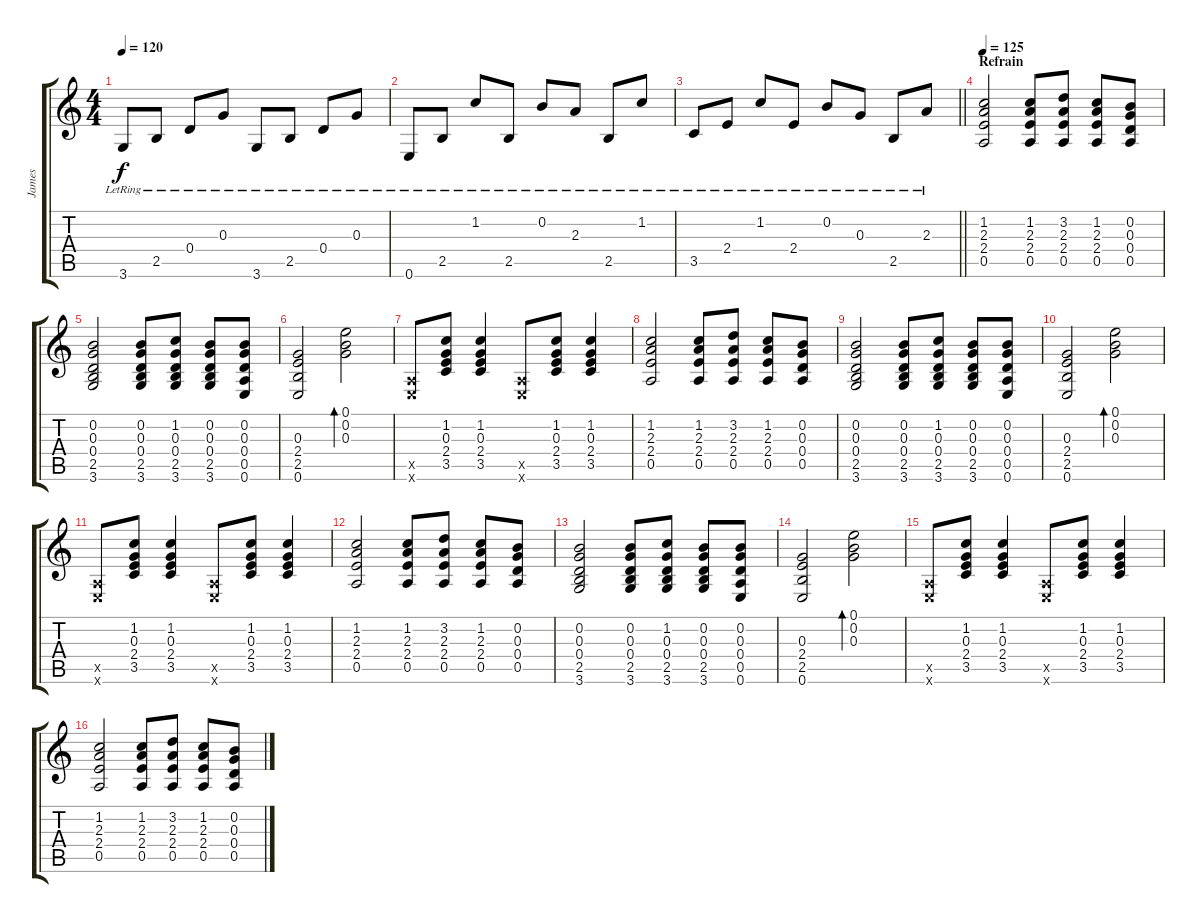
\track ("James" "James") {instrument acousticguitarsteel}
\staff {score tabs}
\tuning (E4 B3 G3 D3 A2 E2) {hide}
\ts (4 4)
\tempo 120
\clef g2
\ks c
3.6{lr}.8{dy f} 2.5{lr}.8 0.4{lr}.8 0.3{lr}.8 3.6{lr}.8 2.5{lr}.8 0.4{lr}.8 0.3{lr}.8 |
0.6{lr}.8 2.5{lr}.8 1.2{lr}.8 2.5{lr}.8 0.2{lr}.8 2.3{lr}.8 2.5{lr}.8 1.2{lr}.8 |
\barLineRight lightlight
3.5{lr}.8 2.4{lr}.8 1.2{lr}.8 2.4{lr}.8 0.2{lr}.8 0.3{lr}.8 2.5{lr}.8 2.3{lr}.8 |
\section ("" "Refrain")
\tempo 125
(1.2 2.3 2.4 0.5).2 (1.2 2.3 2.4 0.5).8 (3.2 2.3 2.4 0.5).8 (1.2 2.3 2.4 0.5).8 (0.2 0.3 0.4 0.5).8 |
(0.2 0.3 0.4 2.5 3.6).2 (0.2 0.3 0.4 2.5 3.6).8 (1.2 0.3 0.4 2.5 3.6).8 (0.2 0.3 0.4 2.5 3.6).8 (0.2 0.3 0.4 0.5 0.6).8 |
(0.3 2.4 2.5 0.6).2 (0.1 0.2 0.3).2{bd 240} |
(0.5{x} 0.6{x}).8 (1.2 0.3 2.4 3.5).8 (1.2 0.3 2.4 3.5).4 (0.5{x} 0.6{x}).8 (1.2 0.3 2.4 3.5).8 (1.2 0.3 2.4 3.5).4 |
(1.2 2.3 2.4 0.5).2 (1.2 2.3 2.4 0.5).8 (3.2 2.3 2.4 0.5).8 (1.2 2.3 2.4 0.5).8 (0.2 0.3 0.4 0.5).8 |
(0.2 0.3 0.4 2.5 3.6).2 (0.2 0.3 0.4 2.5 3.6).8 (1.2 0.3 0.4 2.5 3.6).8 (0.2 0.3 0.4 2.5 3.6).8 (0.2 0.3 0.4 0.5 0.6).8 |
(0.3 2.4 2.5 0.6).2 (0.1 0.2 0.3).2{bd 240} |
(0.5{x} 0.6{x}).8 (1.2 0.3 2.4 3.5).8 (1.2 0.3 2.4 3.5).4 (0.5{x} 0.6{x}).8 (1.2 0.3 2.4 3.5).8 (1.2 0.3 2.4 3.5).4 |
(1.2 2.3 2.4 0.5).2 (1.2 2.3 2.4 0.5).8 (3.2 2.3 2.4 0.5).8 (1.2 2.3 2.4 0.5).8 (0.2 0.3 0.4 0.5).8 |
(0.2 0.3 0.4 2.5 3.6).2 (0.2 0.3 0.4 2.5 3.6).8 (1.2 0.3 0.4 2.5 3.6).8 (0.2 0.3 0.4 2.5 3.6).8 (0.2 0.3 0.4 0.5 0.6).8 |
(0.3 2.4 2.5 0.6).2 (0.1 0.2 0.3).2{bd 240} |
(0.5{x} 0.6{x}).8 (1.2 0.3 2.4 3.5).8 (1.2 0.3 2.4 3.5).4 (0.5{x} 0.6{x}).8 (1.2 0.3 2.4 3.5).8 (1.2 0.3 2.4 3.5).4 |
(1.2 2.3 2.4 0.5).2 (1.2 2.3 2.4 0.5).8 (3.2 2.3 2.4 0.5).8 (1.2 2.3 2.4 0.5).8 (0.2 0.3 0.4 0.5).8
